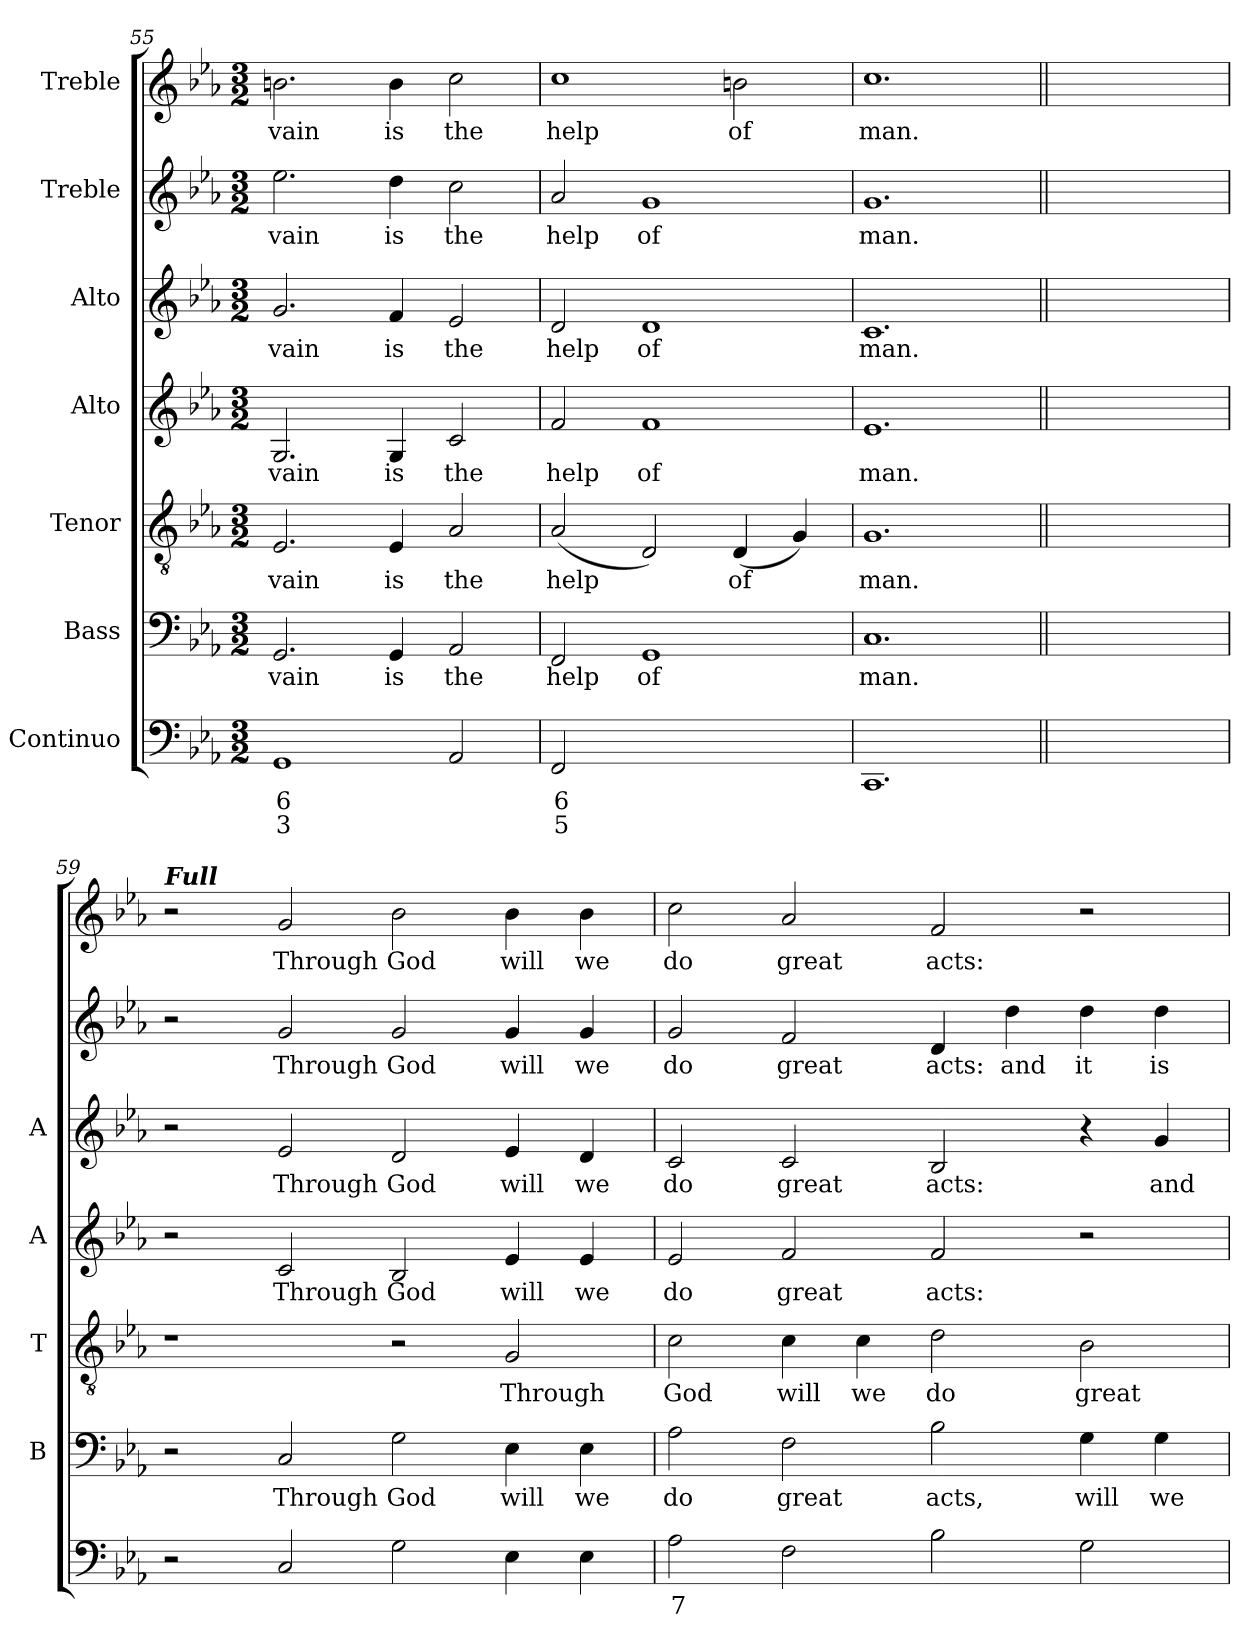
**kern	**text	**text	**text	**kern	**text	**kern	**text	**kern	**text	**kern	**text	**kern	**text	**kern	**text
*part7	*part7	*part7	*part7	*part6	*part6	*part5	*part5	*part4	*part4	*part3	*part3	*part2	*part2	*part1	*part1
*staff7	*staff7	*staff7	*staff7	*staff6	*staff6	*staff5	*staff5	*staff4	*staff4	*staff3	*staff3	*staff2	*staff2	*staff1	*staff1
*I"Continuo	*	*	*	*I"Bass	*	*I"Tenor	*	*I"Alto	*	*I"Alto	*	*I"Treble	*	*I"Treble	*
*	*	*	*	*I'B	*	*I'T	*	*I'A	*	*I'A	*	*	*	*	*
*clefF4	*	*	*	*clefF4	*	*clefGv2	*	*clefG2	*	*clefG2	*	*clefG2	*	*clefG2	*
*k[b-e-a-]	*	*	*	*k[b-e-a-]	*	*k[b-e-a-]	*	*k[b-e-a-]	*	*k[b-e-a-]	*	*k[b-e-a-]	*	*k[b-e-a-]	*
*E-:	*	*	*	*E-:	*	*E-:	*	*E-:	*	*E-:	*	*E-:	*	*E-:	*
*M3/2	*	*	*	*M3/2	*	*M3/2	*	*M3/2	*	*M3/2	*	*M3/2	*	*M3/2	*
=55	=55	=55	=55	=55	=55	=55	=55	=55	=55	=55	=55	=55	=55	=55	=55
!	!LO:LY:b	!LO:LY:b	!	!	!LO:LY:b	!	!LO:LY:b	!	!LO:LY:b	!	!LO:LY:b	!	!LO:LY:b	!	!LO:LY:b
1GG	6	3	.	2.GG/	vain	2.E-/	vain	2.G/	vain	2.g/	vain	2.ee-\	vain	2.bn\	vain
!	!	!	!	!	!LO:LY:b	!	!LO:LY:b	!	!LO:LY:b	!	!LO:LY:b	!	!LO:LY:b	!	!LO:LY:b
.	.	.	.	4GG/	is	4E-/	is	4G/	is	4f/	is	4dd\	is	4b\	is
!	!	!	!	!	!LO:LY:b	!	!LO:LY:b	!	!LO:LY:b	!	!LO:LY:b	!	!LO:LY:b	!	!LO:LY:b
2AA-/	.	.	.	2AA-/	the	2A-/	the	2c/	the	2e-/	the	2cc\	the	2cc\	the
=56	=56	=56	=56	=56	=56	=56	=56	=56	=56	=56	=56	=56	=56	=56	=56
!	!LO:LY:b	!LO:LY:b	!	!	!LO:LY:b	!	!LO:LY:b	!	!LO:LY:b	!	!LO:LY:b	!	!LO:LY:b	!	!LO:LY:b
2FF/	6	5	.	2FF/	help	(<2A-/	help	2f/	help	2d/	help	2a-/	help	1cc	help
!	!LO:LY:b	!LO:LY:b	!LO:LY:b	!	!LO:LY:b	!	!	!	!LO:LY:b	!	!LO:LY:b	!	!LO:LY:b	!	!
[2GG/yy	5	4	7	1GG	of	2D/)	.	1f	of	1d	of	1g	of	.	.
!	!	!LO:LY:b	!	!	!	!	!LO:LY:b	!	!	!	!	!	!	!	!LO:LY:b
2GG/yy]	.	3	.	.	.	(<4D/	of	.	.	.	.	.	.	2bn\	of
.	.	.	.	.	.	4G/)	.	.	.	.	.	.	.	.	.
=57	=57	=57	=57	=57	=57	=57	=57	=57	=57	=57	=57	=57	=57	=57	=57
!	!	!	!	!	!LO:LY:b	!	!LO:LY:b	!	!LO:LY:b	!	!LO:LY:b	!	!LO:LY:b	!	!LO:LY:b
1.CC	.	.	.	1.C	man.	1.G	man.	1.e-	man.	1.c	man.	1.g	man.	1.cc	man.
=58||	=58||	=58||	=58||	=58||	=58||	=58||	=58||	=58||	=58||	=58||	=58||	=58||	=58||	=58||	=58||
1.ryy	.	.	.	1.ryy	.	1.ryy	.	1.ryy	.	1.ryy	.	1.ryy	.	1.ryy	.
!!LO:LB:g=z
=59	=59	=59	=59	=59	=59	=59	=59	=59	=59	=59	=59	=59	=59	=59	=59
*	*	*	*	*	*	*	*	*	*	*	*	*	*	*MM140	*
!	!	!	!	!	!	!	!	!	!	!	!	!	!	!LO:TX:a:Bi:t=Full	!
2r	.	.	.	2r	.	1r	.	2r	.	2r	.	2r	.	2r	.
!	!	!	!	!	!LO:LY:b	!	!	!	!LO:LY:b	!	!LO:LY:b	!	!LO:LY:b	!	!LO:LY:b
2C/	.	.	.	2C/	Through	.	.	2c/	Through	2e-/	Through	2g/	Through	2g/	Through
!	!	!	!	!	!LO:LY:b	!	!	!	!LO:LY:b	!	!LO:LY:b	!	!LO:LY:b	!	!LO:LY:b
2G\	.	.	.	2G\	God	2r	.	2B-/	God	2d/	God	2g/	God	2b-\	God
!	!	!	!	!	!LO:LY:b	!	!LO:LY:b	!	!LO:LY:b	!	!LO:LY:b	!	!LO:LY:b	!	!LO:LY:b
4E-\	.	.	.	4E-\	will	2G/	Through	4e-/	will	4e-/	will	4g/	will	4b-\	will
!	!	!	!	!	!LO:LY:b	!	!	!	!LO:LY:b	!	!LO:LY:b	!	!LO:LY:b	!	!LO:LY:b
4E-\	.	.	.	4E-\	we	.	.	4e-/	we	4d/	we	4g/	we	4b-\	we
=60	=60	=60	=60	=60	=60	=60	=60	=60	=60	=60	=60	=60	=60	=60	=60
!	!LO:LY:b	!	!	!	!LO:LY:b	!	!LO:LY:b	!	!LO:LY:b	!	!LO:LY:b	!	!LO:LY:b	!	!LO:LY:b
2A-\	7	.	.	2A-\	do	2c\	God	2e-/	do	2c/	do	2g/	do	2cc\	do
!	!	!	!	!	!LO:LY:b	!	!LO:LY:b	!	!LO:LY:b	!	!LO:LY:b	!	!LO:LY:b	!	!LO:LY:b
2F\	.	.	.	2F\	great	4c\	will	2f/	great	2c/	great	2f/	great	2a-/	great
!	!	!	!	!	!	!	!LO:LY:b	!	!	!	!	!	!	!	!
.	.	.	.	.	.	4c\	we	.	.	.	.	.	.	.	.
!	!	!	!	!	!LO:LY:b	!	!LO:LY:b	!	!LO:LY:b	!	!LO:LY:b	!	!LO:LY:b	!	!LO:LY:b
2B-\	.	.	.	2B-\	acts,	2d\	do	2f/	acts:	2B-/	acts:	4d/	acts:	2f/	acts:
!	!	!	!	!	!	!	!	!	!	!	!	!	!LO:LY:b	!	!
.	.	.	.	.	.	.	.	.	.	.	.	4dd\	and	.	.
!	!	!	!	!	!LO:LY:b	!	!LO:LY:b	!	!	!	!	!	!LO:LY:b	!	!
2G\	.	.	.	4G\	will	2B-\	great	2r	.	4r	.	4dd\	it	2r	.
!	!	!	!	!	!LO:LY:b	!	!	!	!	!	!LO:LY:b	!	!LO:LY:b	!	!
.	.	.	.	4G\	we	.	.	.	.	4g/	and	4dd\	is	.	.
=	=	=	=	=	=	=	=	=	=	=	=	=	=	=	=
*-	*-	*-	*-	*-	*-	*-	*-	*-	*-	*-	*-	*-	*-	*-	*-
